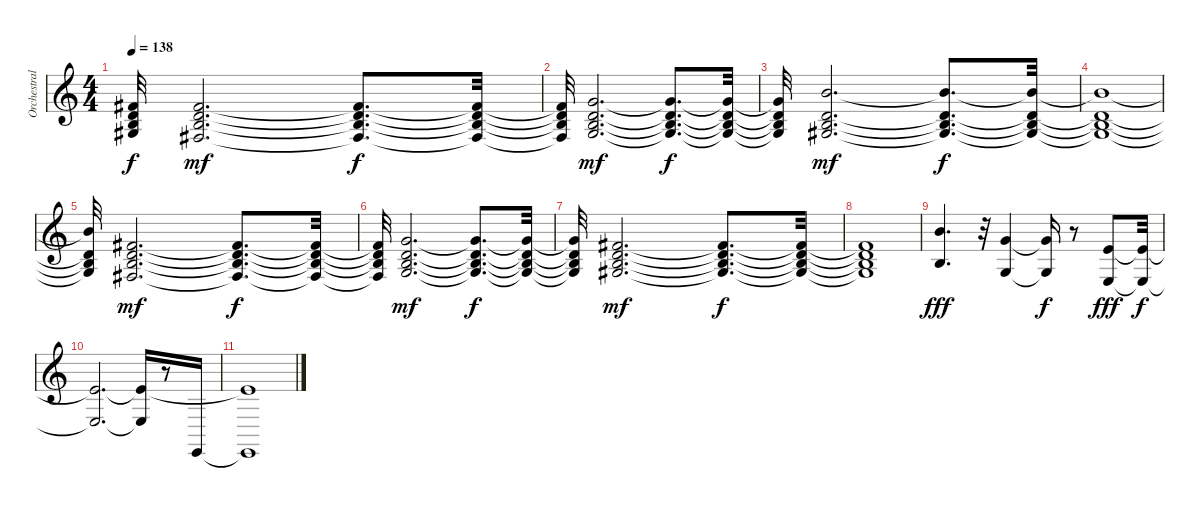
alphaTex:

\track ("Orchestral Strings 1" "Orchestral") {instrument stringensemble1}
\staff {score}
\tuning (E4 B3 G3 D3 A2 E2) {hide}
\ts (4 4)
\tempo 138
\clef g2
\ks c
(0.2{t} 11.3{t} 12.4{t} 11.5{t}).32{dy f} (2.1 3.2 4.3 4.4).2{d dy mf} (2.1{t} 3.2{t} 4.3{t} 4.4{t}).8{d dy f} (2.1{t} 3.2{t} 4.3{t} 4.4{t}).32 |
(2.1{t} 3.2{t} 4.3{t} 4.4{t}).32 (3.1 3.2 4.3 5.4).2{d dy mf} (3.1{t} 3.2{t} 4.3{t} 5.4{t}).8{d dy f} (3.1{t} 3.2{t} 4.3{t} 5.4{t}).32 |
(3.1{t} 3.2{t} 4.3{t} 5.4{t}).32 (7.1 0.2 7.3 6.4).2{d dy mf} (7.1{t} 0.2{t} 7.3{t} 6.4{t}).8{d dy f} (7.1{t} 0.2{t} 7.3{t} 6.4{t}).32 |
(7.1{t} 0.2{t} 7.3{t} 6.4{t}).1 |
(7.1{t} 0.2{t} 7.3{t} 6.4{t}).32 (2.1 3.2 4.3 4.4).2{d dy mf} (2.1{t} 3.2{t} 4.3{t} 4.4{t}).8{d dy f} (2.1{t} 3.2{t} 4.3{t} 4.4{t}).32 |
(2.1{t} 3.2{t} 4.3{t} 4.4{t}).32 (3.1 3.2 4.3 5.4).2{d dy mf} (3.1{t} 3.2{t} 4.3{t} 5.4{t}).8{d dy f} (3.1{t} 3.2{t} 4.3{t} 5.4{t}).32 |
(3.1{t} 3.2{t} 4.3{t} 5.4{t}).32 (0.2 11.3 12.4 11.5).2{d dy mf} (0.2{t} 11.3{t} 12.4{t} 11.5{t}).8{d dy f} (0.2{t} 11.3{t} 12.4{t} 11.5{t}).32 |
(0.2{t} 11.3{t} 12.4{t} 11.5{t}).1 |
(7.1 0.2).4{d dy fff} r.32 (8.2 0.3).4 (8.2{t} 0.3{t}).16{dy f} r.8 (0.1 7.5).8{dy fff} (0.1{t} 7.5{t}).32{dy f} |
(0.1{t} 7.5{t}).2{d} (0.1{t} 7.5{t}).16 r.8 0.6.16 |
(0.1{t} 0.6{t}).1
